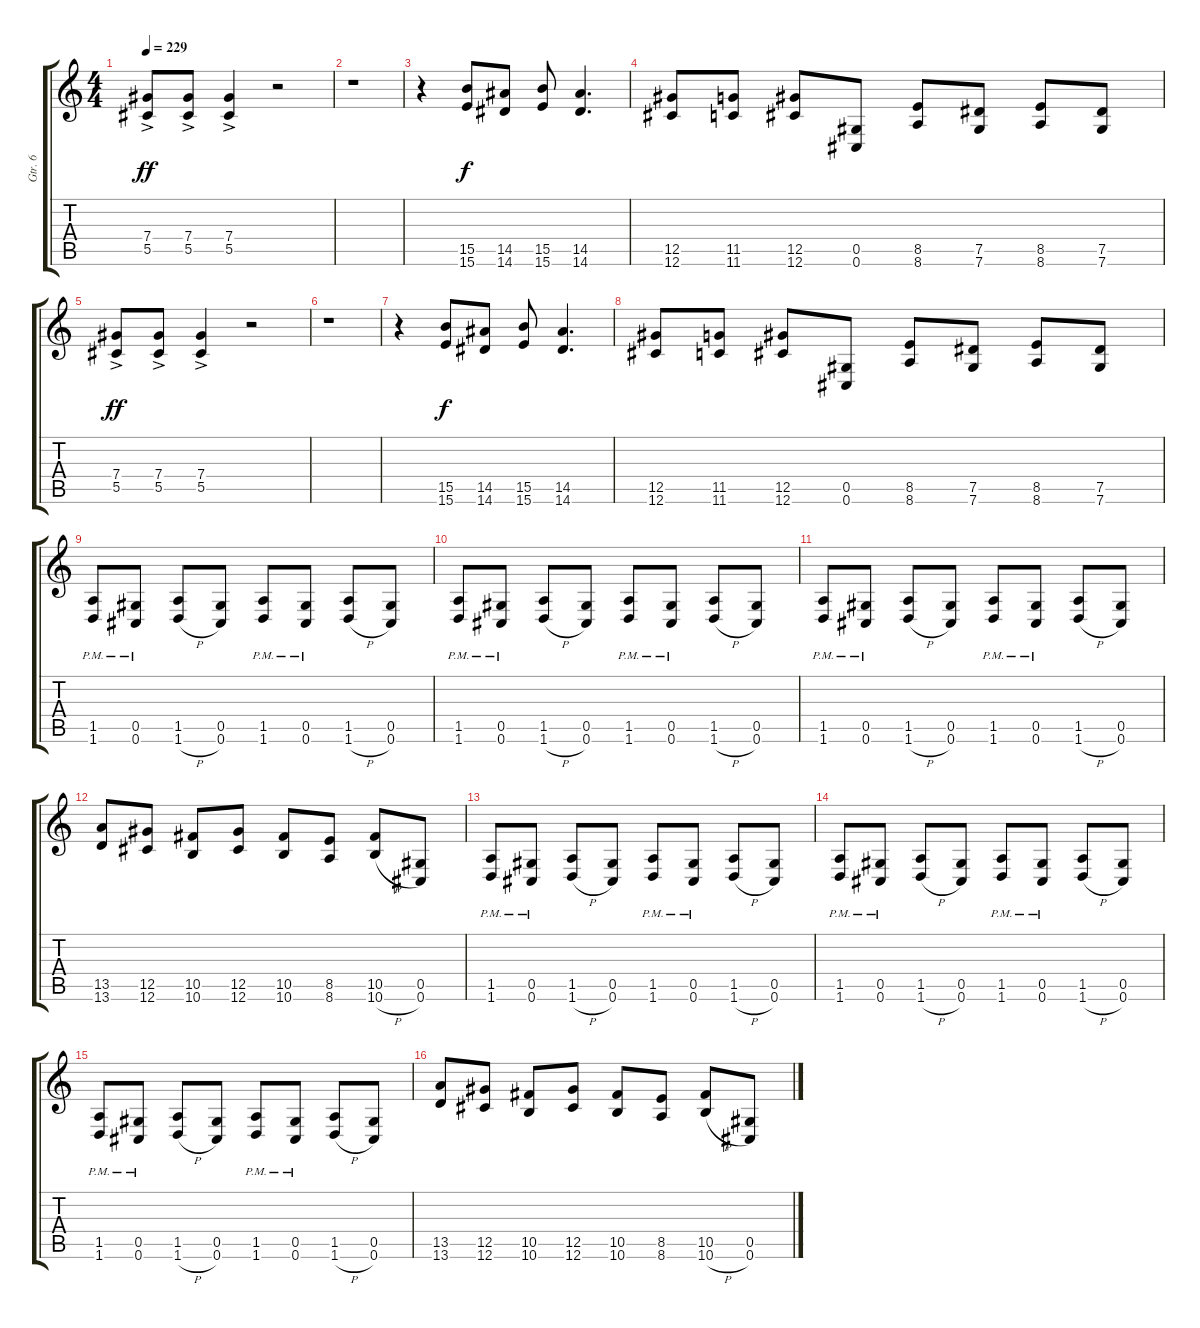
\track ("Gtr. 6" "Gtr. 6") {instrument acousticguitarsteel}
\staff {score tabs}
\tuning (Eb4 Bb3 Gb3 Db3 Ab2 Db2) {hide}
\ts (4 4)
\tempo 229
\clef g2
\ks c
(7.4{ac} 5.5{ac}).8{dy ff} (7.4{ac} 5.5{ac}).8 (7.4{ac} 5.5{ac}).4 r.2 |
r.1 |
r.4 (15.5 15.6).8{dy f} (14.5 14.6).8 (15.5 15.6).8 (14.5 14.6).4{d} |
(12.5 12.6).8 (11.5 11.6).8 (12.5 12.6).8 (0.5 0.6).8 (8.5 8.6).8 (7.5 7.6).8 (8.5 8.6).8 (7.5 7.6).8 |
(7.4{ac} 5.5{ac}).8{dy ff} (7.4{ac} 5.5{ac}).8 (7.4{ac} 5.5{ac}).4 r.2 |
r.1 |
r.4 (15.5 15.6).8{dy f} (14.5 14.6).8 (15.5 15.6).8 (14.5 14.6).4{d} |
(12.5 12.6).8 (11.5 11.6).8 (12.5 12.6).8 (0.5 0.6).8 (8.5 8.6).8 (7.5 7.6).8 (8.5 8.6).8 (7.5 7.6).8 |
(1.5{pm} 1.6{pm}).8 (0.5{pm} 0.6{pm}).8 (1.5 1.6{h}).8 (0.5 0.6).8 (1.5{pm} 1.6{pm}).8 (0.5{pm} 0.6{pm}).8 (1.5 1.6{h}).8 (0.5 0.6).8 |
(1.5{pm} 1.6{pm}).8 (0.5{pm} 0.6{pm}).8 (1.5 1.6{h}).8 (0.5 0.6).8 (1.5{pm} 1.6{pm}).8 (0.5{pm} 0.6{pm}).8 (1.5 1.6{h}).8 (0.5 0.6).8 |
(1.5{pm} 1.6{pm}).8 (0.5{pm} 0.6{pm}).8 (1.5 1.6{h}).8 (0.5 0.6).8 (1.5{pm} 1.6{pm}).8 (0.5{pm} 0.6{pm}).8 (1.5 1.6{h}).8 (0.5 0.6).8 |
(13.5 13.6).8 (12.5 12.6).8 (10.5 10.6).8 (12.5 12.6).8 (10.5 10.6).8 (8.5 8.6).8 (10.5 10.6{h}).8 (0.5 0.6).8 |
(1.5{pm} 1.6{pm}).8 (0.5{pm} 0.6{pm}).8 (1.5 1.6{h}).8 (0.5 0.6).8 (1.5{pm} 1.6{pm}).8 (0.5{pm} 0.6{pm}).8 (1.5 1.6{h}).8 (0.5 0.6).8 |
(1.5{pm} 1.6{pm}).8 (0.5{pm} 0.6{pm}).8 (1.5 1.6{h}).8 (0.5 0.6).8 (1.5{pm} 1.6{pm}).8 (0.5{pm} 0.6{pm}).8 (1.5 1.6{h}).8 (0.5 0.6).8 |
(1.5{pm} 1.6{pm}).8 (0.5{pm} 0.6{pm}).8 (1.5 1.6{h}).8 (0.5 0.6).8 (1.5{pm} 1.6{pm}).8 (0.5{pm} 0.6{pm}).8 (1.5 1.6{h}).8 (0.5 0.6).8 |
(13.5 13.6).8 (12.5 12.6).8 (10.5 10.6).8 (12.5 12.6).8 (10.5 10.6).8 (8.5 8.6).8 (10.5 10.6{h}).8 (0.5 0.6).8
